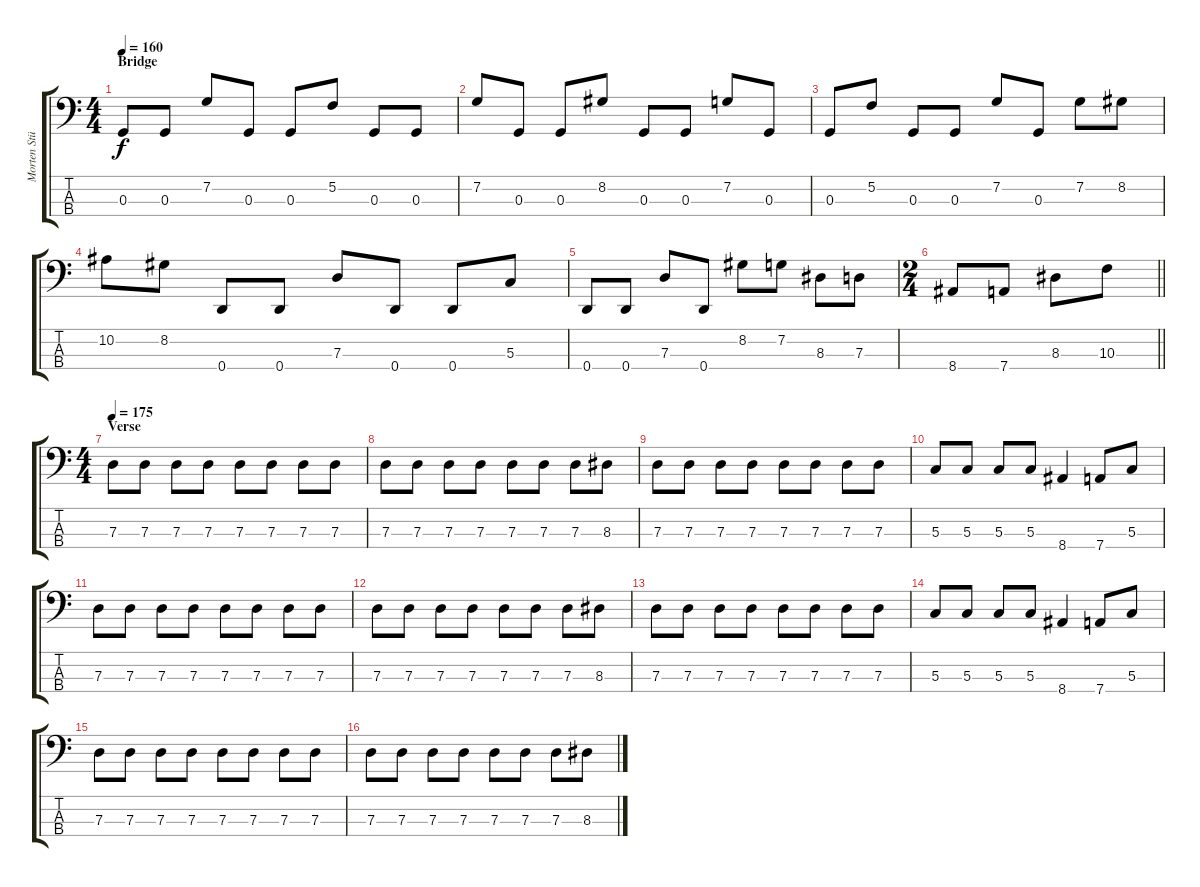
\track ("Morten Stützer" "Morten Stü") {instrument electricbasspick}
\staff {score tabs}
\tuning (F2 C2 G1 D1) {hide}
\ts (4 4)
\section ("" "Bridge")
\tempo 160
\clef f4
\ks c
0.3.8{dy f} 0.3.8 7.2.8 0.3.8 0.3.8 5.2.8 0.3.8 0.3.8 |
7.2.8 0.3.8 0.3.8 8.2.8 0.3.8 0.3.8 7.2.8 0.3.8 |
0.3.8 5.2.8 0.3.8 0.3.8 7.2.8 0.3.8 7.2.8 8.2.8 |
10.2.8 8.2.8 0.4.8 0.4.8 7.3.8 0.4.8 0.4.8 5.3.8 |
0.4.8 0.4.8 7.3.8 0.4.8 8.2.8 7.2.8 8.3.8 7.3.8 |
\ts (2 4)
\barLineRight lightlight
8.4.8 7.4.8 8.3.8 10.3.8 |
\ts (4 4)
\section ("" "Verse")
\tempo 175
7.3.8 7.3.8 7.3.8 7.3.8 7.3.8 7.3.8 7.3.8 7.3.8 |
7.3.8 7.3.8 7.3.8 7.3.8 7.3.8 7.3.8 7.3.8 8.3.8 |
7.3.8 7.3.8 7.3.8 7.3.8 7.3.8 7.3.8 7.3.8 7.3.8 |
5.3.8 5.3.8 5.3.8 5.3.8 8.4.4 7.4.8 5.3.8 |
7.3.8 7.3.8 7.3.8 7.3.8 7.3.8 7.3.8 7.3.8 7.3.8 |
7.3.8 7.3.8 7.3.8 7.3.8 7.3.8 7.3.8 7.3.8 8.3.8 |
7.3.8 7.3.8 7.3.8 7.3.8 7.3.8 7.3.8 7.3.8 7.3.8 |
5.3.8 5.3.8 5.3.8 5.3.8 8.4.4 7.4.8 5.3.8 |
7.3.8 7.3.8 7.3.8 7.3.8 7.3.8 7.3.8 7.3.8 7.3.8 |
7.3.8 7.3.8 7.3.8 7.3.8 7.3.8 7.3.8 7.3.8 8.3.8
